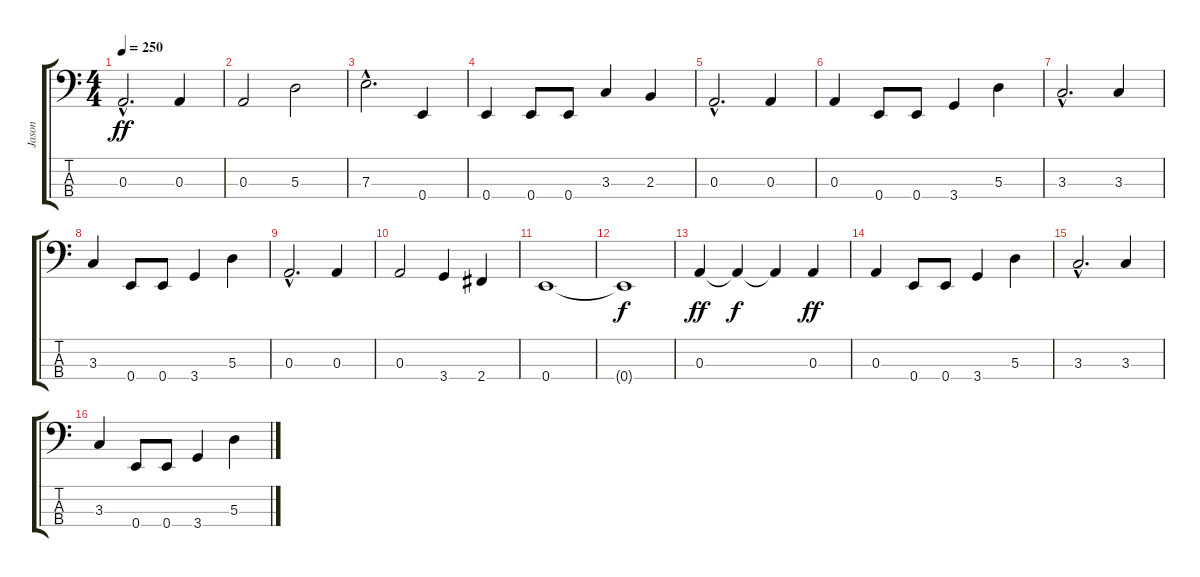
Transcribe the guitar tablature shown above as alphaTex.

\track ("Jason" "Jason") {instrument electricbasspick}
\staff {score tabs}
\tuning (G2 D2 A1 E1) {hide}
\ts (4 4)
\tempo 250
\clef f4
\ks c
0.3{hac}.2{d dy ff} 0.3.4 |
0.3.2 5.3.2 |
7.3{hac}.2{d} 0.4.4 |
0.4.4 0.4.8 0.4.8 3.3.4 2.3.4 |
0.3{hac}.2{d} 0.3.4 |
0.3.4 0.4.8 0.4.8 3.4.4 5.3.4 |
3.3{hac}.2{d} 3.3.4 |
3.3.4 0.4.8 0.4.8 3.4.4 5.3.4 |
0.3{hac}.2{d} 0.3.4 |
0.3.2 3.4.4 2.4.4 |
0.4.1 |
0.4{t}.1{dy f} |
0.3.4{dy ff} 0.3{t}.4{dy f} 0.3{t}.4 0.3.4{dy ff} |
0.3.4 0.4.8 0.4.8 3.4.4 5.3.4 |
3.3{hac}.2{d} 3.3.4 |
3.3.4 0.4.8 0.4.8 3.4.4 5.3.4
